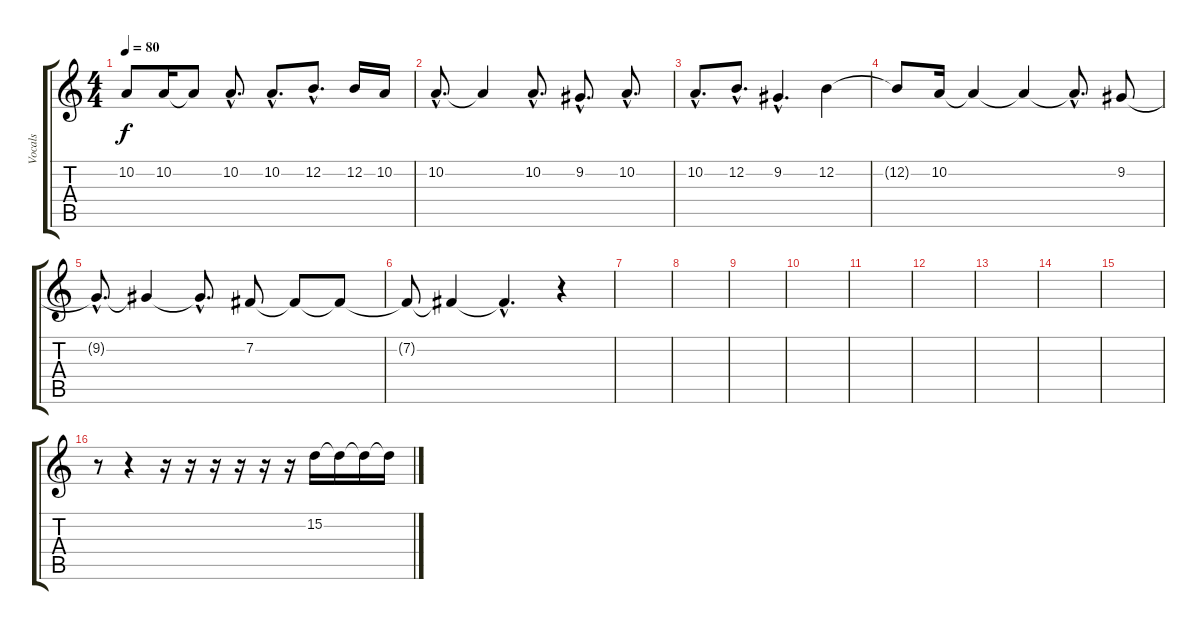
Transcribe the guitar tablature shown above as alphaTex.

\track ("Vocals" "Vocals") {instrument synthvoice}
\staff {score tabs}
\tuning (E4 B3 G3 D3 A2 E2) {hide}
\ts (4 4)
\tempo 80
\clef g2
\ks c
10.2{t}.8{dy f} 10.2.16 10.2{t}.8 10.2{hac}.8{d} 10.2{hac}.8{d} 12.2{hac}.8{d} 12.2.16 10.2.16 |
10.2{hac}.8{d} 10.2{t}.4 10.2{hac}.8{d} 9.2{hac}.8{d} 10.2{hac}.8{d} |
10.2{hac}.8{d} 12.2{hac}.8{d} 9.2{hac}.4{d} 12.2.4 |
12.2{t}.8 10.2.16 10.2{t}.4 10.2{t}.4 10.2{hac t}.8{d} 9.2.8 |
9.2{hac t}.8{d} 9.2{t}.4 9.2{hac t}.8{d} 7.2.8 7.2{t}.8 7.2{t}.8 |
7.2{t}.8 7.2{t}.4 7.2{hac t}.4{d} r.4 |
|
|
|
|
|
|
|
|
|
r.8 r.4 r.16 r.16 r.16 r.16 r.16 r.16 15.2.16 15.2{t}.16 15.2{t}.16 15.2{t}.16
